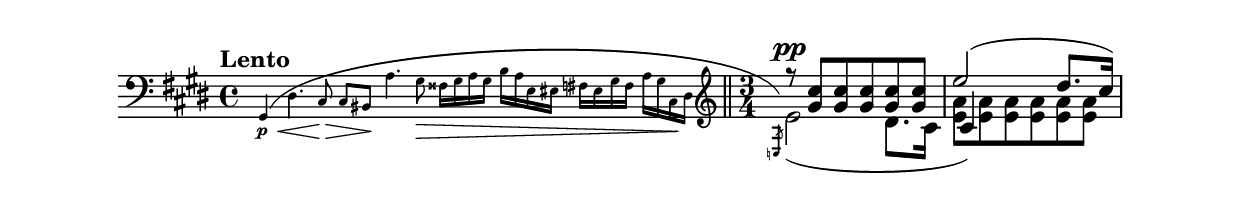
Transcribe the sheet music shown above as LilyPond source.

\version "2.15.30"
\include "indice.ily"
\new Staff  {
  %\time 4/4
  %\override Staff.TimeSignature #'Stencil = ##f
  \key cis \minor
  \clef bass
  \tempo "Lento"
  \cadenzaOn
  \new CueVoice \relative f {
    gis,4( \p \< dis'4. cis8 \> cis[ bis]\!
    a'4.
    gis8 \> fisis16[ gis a gis] b[ a e eis] fis[ eis gis fis]
    a[ gis cis, \! dis] \bar "||" 
    \time 3/4
    \cadenzaOff 
    \clef treble
    \override Flag  #'stroke-style = #"grace"
    \grace e8) 
    
  }
  
  << 
    \new Voice \relative f {
      s2. \voiceOne e''2( dis8.[ cis16] ) }
    \new Voice \relative f {
      \voiceOne r8 ^\pp <gis' cis>[ q q q q]
      \voiceTwo <e a>[ q q q q q] }
    \new Voice \relative f {
      \voiceTwo
      e'2(  dis8.[  cis16]
      \voiceThree
      % should be stemDown
      cis4) }
  >>
  
}